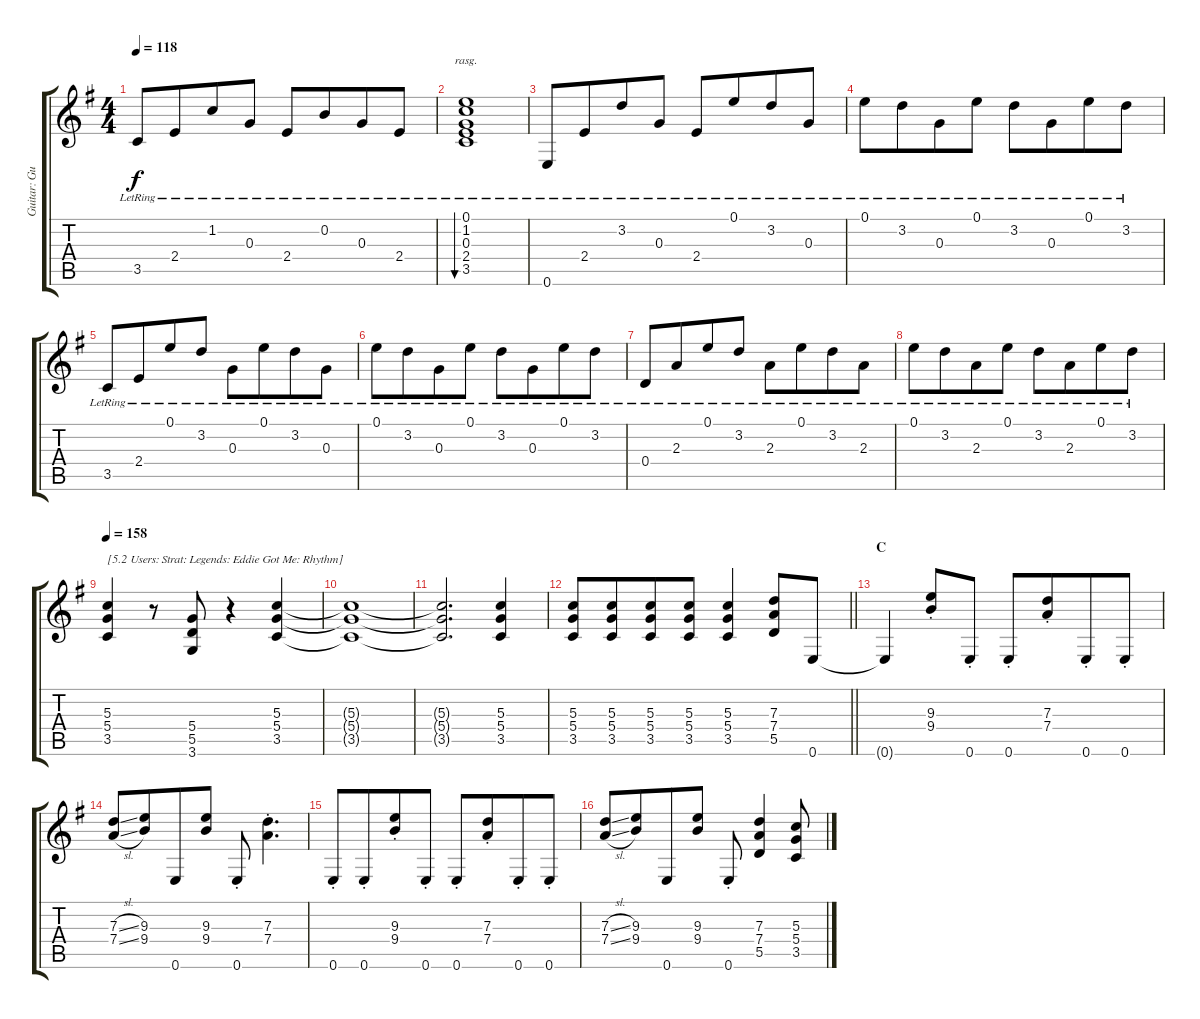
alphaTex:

\track ("Guitar: Guy" "Guitar: Gu") {instrument distortionguitar}
\staff {score tabs}
\tuning (E4 B3 G3 D3 A2 E2) {hide}
\ts (4 4)
\tempo 118
\clef g2
\ks g
3.5{lr}.8{dy f} 2.4{lr}.8{beam merge} 1.2{lr}.8 0.3{lr}.8 2.4{lr}.8 0.2{lr}.8{beam merge} 0.3{lr}.8 2.4{lr}.8 |
(0.1{lr} 1.2{lr} 0.3{lr} 2.4{lr} 3.5{lr}).1{bu 480 rasg ii} |
0.6{lr}.8 2.4{lr}.8{beam merge} 3.2{lr}.8 0.3{lr}.8 2.4{lr}.8 0.1{lr}.8{beam merge} 3.2{lr}.8 0.3{lr}.8 |
0.1{lr}.8{beam merge} 3.2{lr}.8{beam merge} 0.3{lr}.8 0.1{lr}.8 3.2{lr}.8 0.3{lr}.8{beam merge} 0.1{lr}.8 3.2{lr}.8 |
3.5{lr}.8 2.4{lr}.8{beam merge} 0.1{lr}.8 3.2{lr}.8 0.3{lr}.8 0.1{lr}.8{beam merge} 3.2{lr}.8 0.3{lr}.8 |
0.1{lr}.8{beam merge} 3.2{lr}.8{beam merge} 0.3{lr}.8 0.1{lr}.8 3.2{lr}.8 0.3{lr}.8{beam merge} 0.1{lr}.8 3.2{lr}.8 |
0.4{lr}.8 2.3{lr}.8{beam merge} 0.1{lr}.8 3.2{lr}.8 2.3{lr}.8 0.1{lr}.8{beam merge} 3.2{lr}.8 2.3{lr}.8 |
0.1{lr}.8{beam merge} 3.2{lr}.8{beam merge} 2.3{lr}.8 0.1{lr}.8 3.2{lr}.8 2.3{lr}.8{beam merge} 0.1{lr}.8 3.2{lr}.8 |
\tempo 158
(5.3 5.4 3.5).4{txt "[5.2 Users: Strat: Legends: Eddie Got Me: Rhythm]" volume 13 instrument distortionguitar} r.8 (5.4 5.5 3.6).8 r.4 (5.3 5.4 3.5).4 |
(5.3{t} 5.4{t} 3.5{t}).1 |
(5.3{t} 5.4{t} 3.5{t}).2{d} (5.3 5.4 3.5).4 |
\barLineRight lightlight
(5.3 5.4 3.5).8 (5.3 5.4 3.5).8{beam merge} (5.3 5.4 3.5).8 (5.3 5.4 3.5).8 (5.3 5.4 3.5).4{beam merge} (7.3 7.4 5.5).8 0.6.8 |
\section ("" "C")
0.6{t}.4 (9.3{st} 9.4{st}).8 0.6{st}.8 0.6{st}.8 (7.3{st} 7.4{st}).8{beam merge} 0.6{st}.8 0.6{st}.8 |
(7.3{sl} 7.4{sl}).8 (9.3 9.4).8{beam merge} 0.6.8 (9.3 9.4).8 0.6{st}.8 (7.3{st} 7.4{st}).4{d} |
0.6{st}.8 0.6{st}.8{beam merge} (9.3{st} 9.4{st}).8 0.6{st}.8 0.6{st}.8 (7.3{st} 7.4{st}).8{beam merge} 0.6{st}.8 0.6{st}.8 |
(7.3{sl} 7.4{sl}).8 (9.3 9.4).8{beam merge} 0.6.8 (9.3 9.4).8 0.6{st}.8 (7.3 7.4 5.5).4 (5.3 5.4 3.5).8
